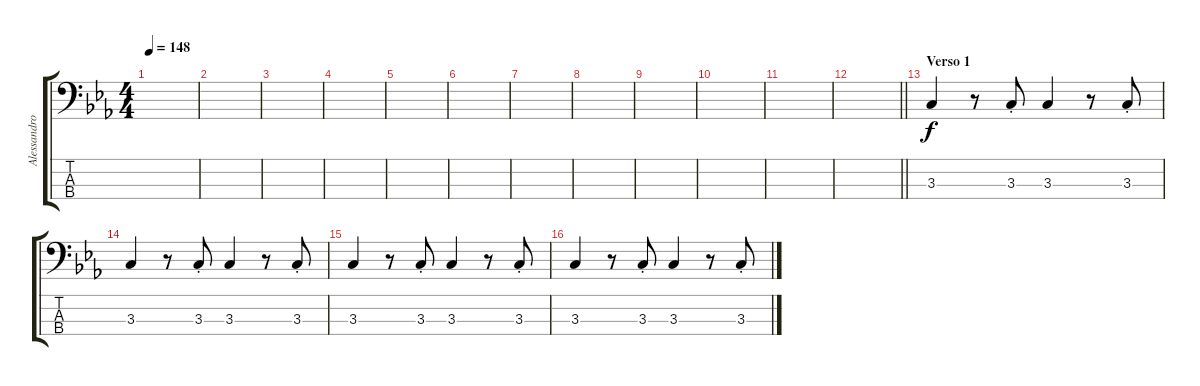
\track ("Alessandro Majorino [Basso]" "Alessandro") {instrument electricbassfinger}
\staff {score tabs}
\tuning (G2 D2 A1 E1) {hide}
\ts (4 4)
\tempo 148
\clef f4
\ks cminor
|
|
|
|
|
|
|
|
|
|
|
\barLineRight lightlight
|
\section ("" "Verso 1")
3.3.4 r.8 3.3{st}.8 3.3.4 r.8 3.3{st}.8 |
3.3.4 r.8 3.3{st}.8 3.3.4 r.8 3.3{st}.8 |
3.3.4 r.8 3.3{st}.8 3.3.4 r.8 3.3{st}.8 |
3.3.4 r.8 3.3{st}.8 3.3.4 r.8 3.3{st}.8
